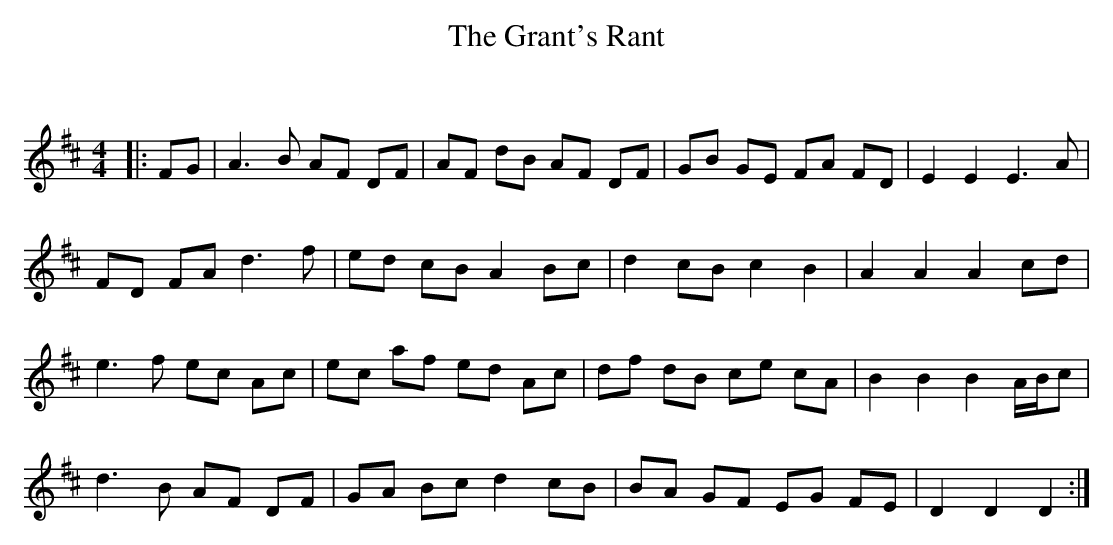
X:1
T: The Grant's Rant
C:
Q: 232
K:D
M:4/4
L:1/8
|:FG|A3B AF DF|AF dB AF DF|GB GE FA FD|E2 E2 E3A|
FD FA d3f|ed cB A2 Bc|d2 cB c2 B2|A2 A2 A2 cd|
e3f ec Ac|ec af ed Ac|df dB ce cA|B2 B2 B2 A1/2B1/2c|
d3B AF DF|GA Bc d2 cB|BA GF EG FE|D2 D2 D2:|
